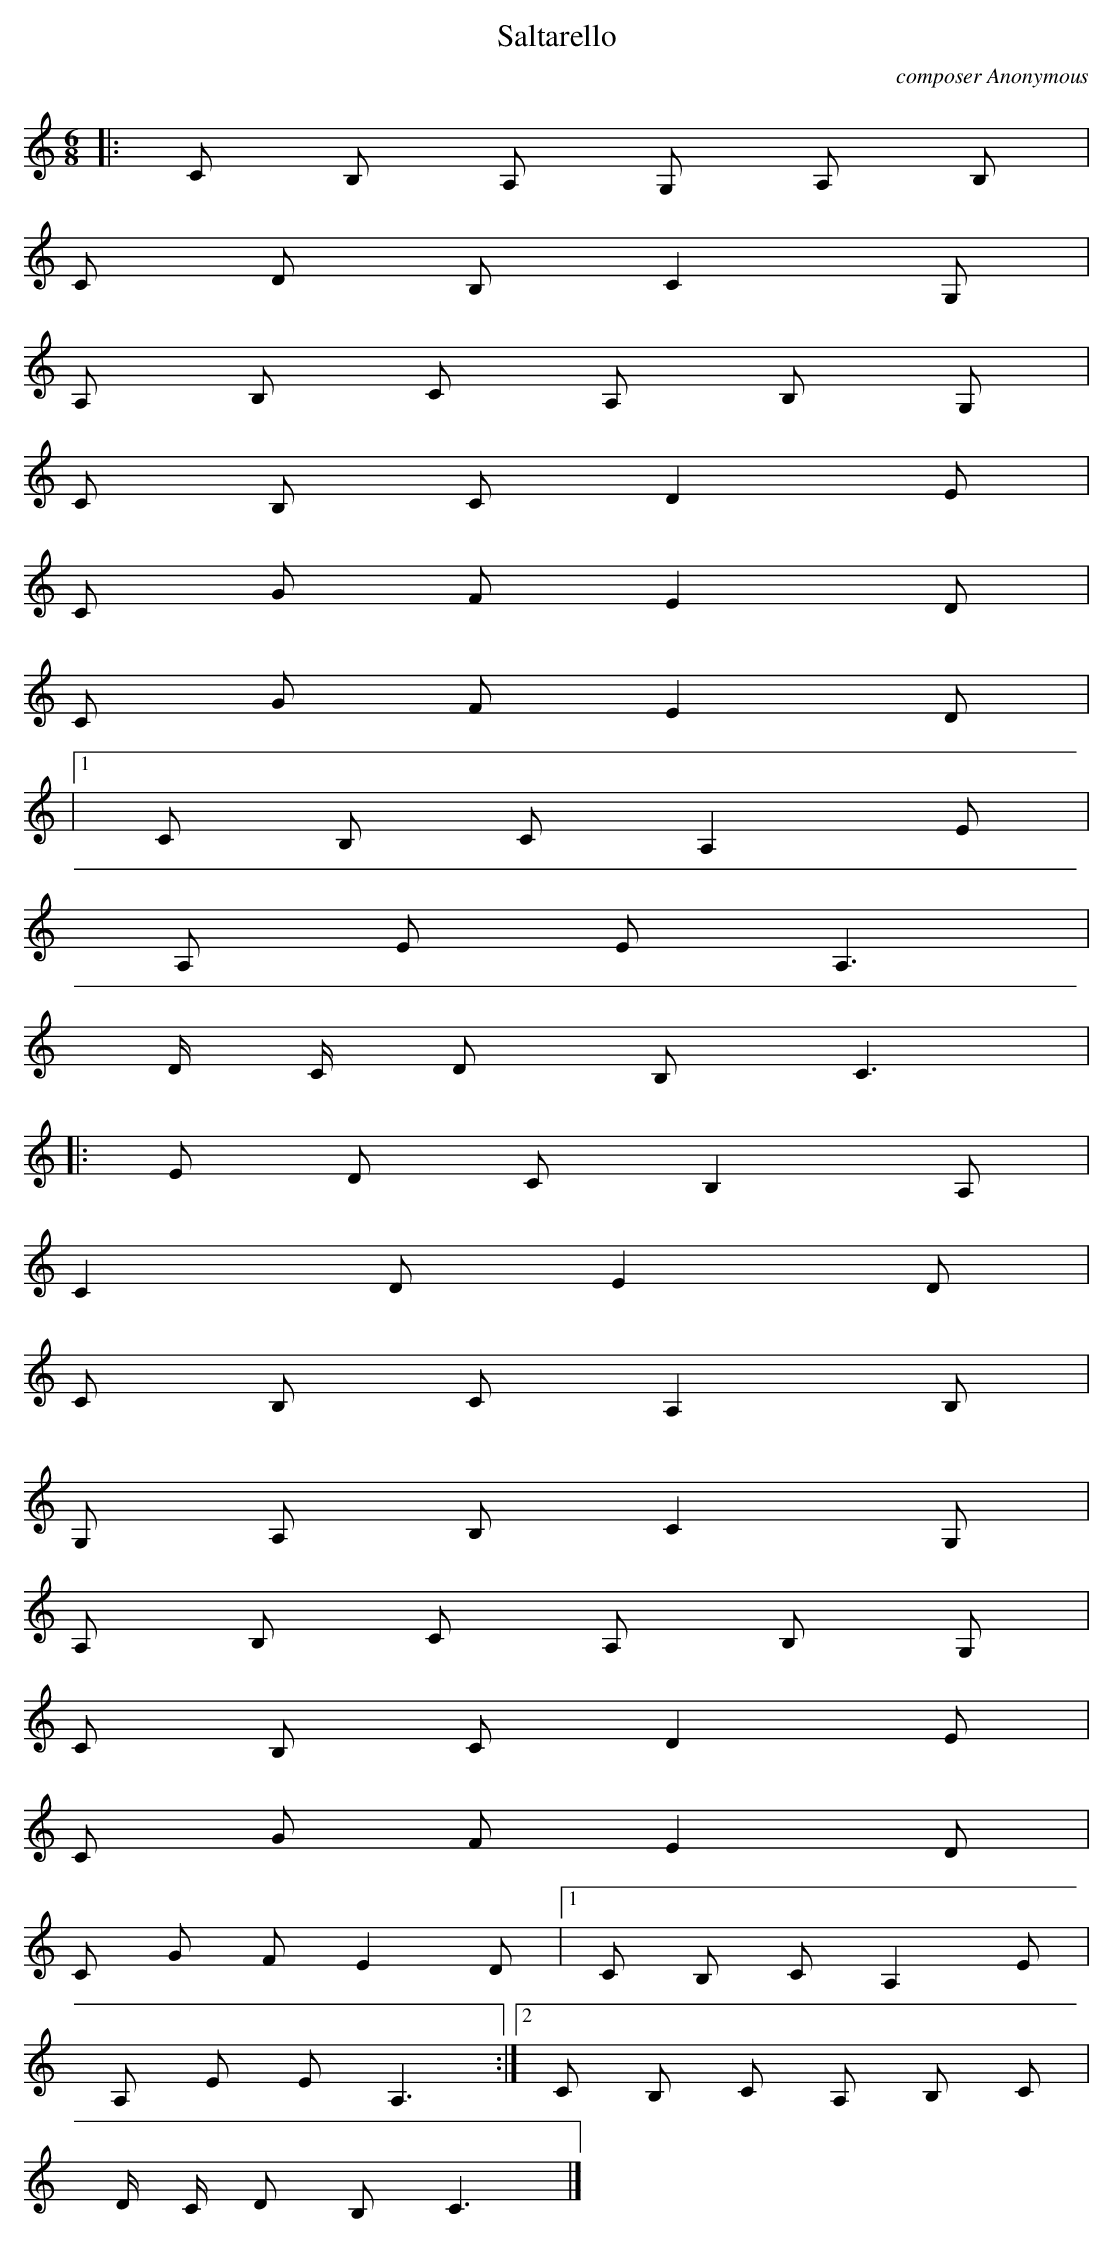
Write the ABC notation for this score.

X:1
T: Saltarello
C: composer Anonymous
M: 6/8
K: C
L: 1/8
 |: C B, A, G, A, B, | % 1
 C D B, C2 G, | % 2
 A, B, C A, B, G, | % 3
 C B, C D2 E | % 4
 C G F E2 D | % 5
 C G F E2 D | % 6
 |1 C B, C A,2 E | % 7
 A, E E A,3 | % 8
 :|2 C B, C A, B, C | % 9
 D/2 C/2 D B, C3  | % 10
 |:  E D C B,2 A, | % 11
 C2 D E2 D | % 12
 C B, C A,2 B, | % 13
 G, A, B, C2 G, | % 14
 A, B, C A, B, G, | % 15
 C B, C D2 E | % 16
 C G F E2 D | % 17
 C G F E2 D |1 C B, C A,2 E | % 19
 A, E E A,3 :|2 C B, C A, B, C | % 21
 D/2 C/2 D B, C3  |] % 22
